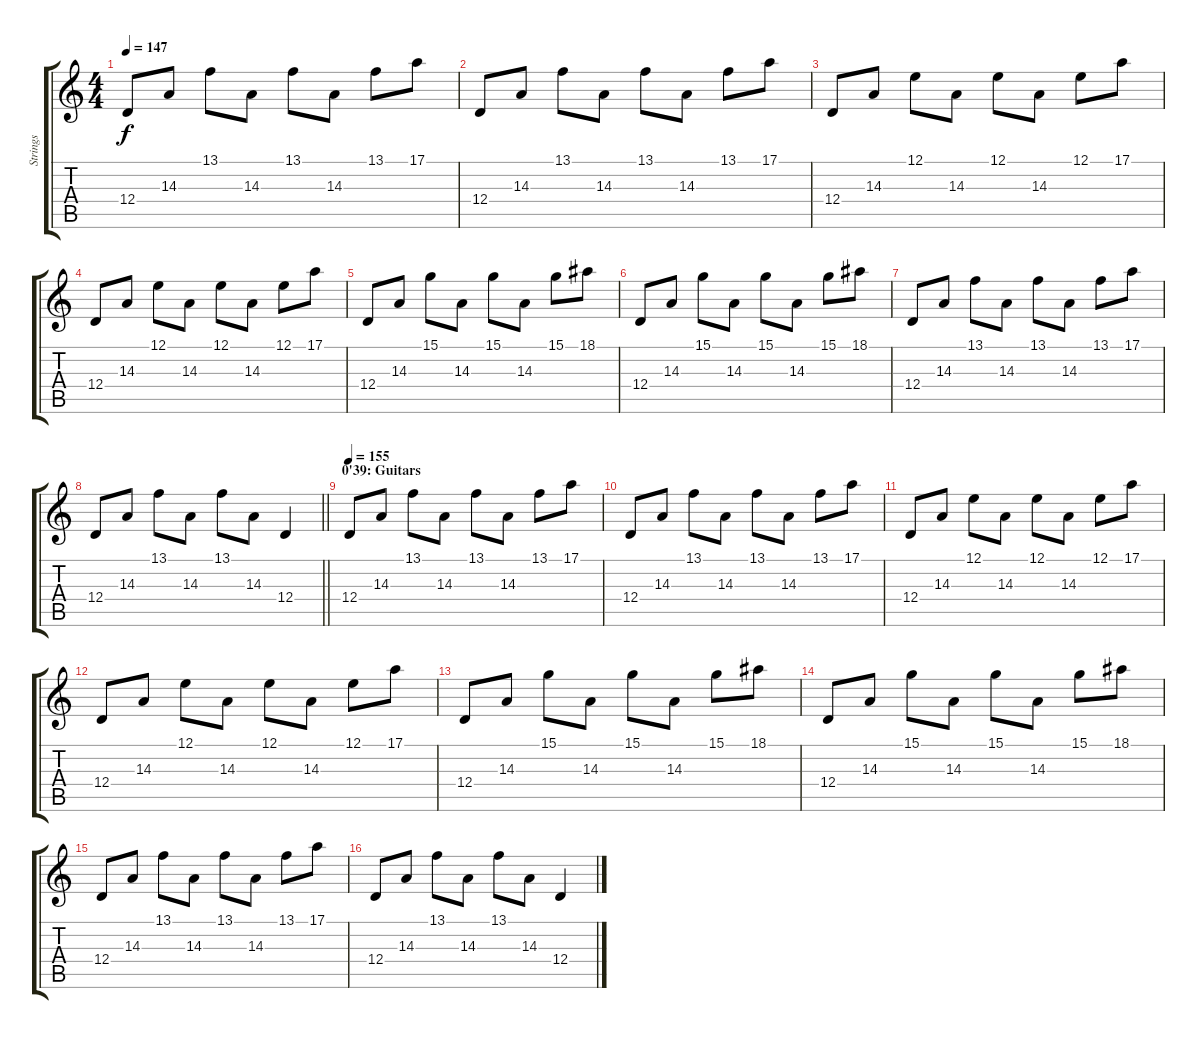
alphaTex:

\track ("Strings" "Strings") {instrument stringensemble1}
\staff {score tabs}
\tuning (E4 B3 G3 D3 A2 E2) {hide}
\ts (4 4)
\tempo 147
\clef g2
\ks c
12.4.8{dy f} 14.3.8 13.1.8 14.3.8 13.1.8 14.3.8 13.1.8 17.1.8 |
12.4.8 14.3.8 13.1.8 14.3.8 13.1.8 14.3.8 13.1.8 17.1.8 |
12.4.8 14.3.8 12.1.8 14.3.8 12.1.8 14.3.8 12.1.8 17.1.8 |
12.4.8 14.3.8 12.1.8 14.3.8 12.1.8 14.3.8 12.1.8 17.1.8 |
12.4.8 14.3.8 15.1.8 14.3.8 15.1.8 14.3.8 15.1.8 18.1.8 |
12.4.8 14.3.8 15.1.8 14.3.8 15.1.8 14.3.8 15.1.8 18.1.8 |
12.4.8 14.3.8 13.1.8 14.3.8 13.1.8 14.3.8 13.1.8 17.1.8 |
\barLineRight lightlight
12.4.8 14.3.8 13.1.8 14.3.8 13.1.8 14.3.8 12.4.4 |
\section ("" "0'39: Guitars")
\tempo 155
12.4.8 14.3.8 13.1.8 14.3.8 13.1.8 14.3.8 13.1.8 17.1.8 |
12.4.8 14.3.8 13.1.8 14.3.8 13.1.8 14.3.8 13.1.8 17.1.8 |
12.4.8 14.3.8 12.1.8 14.3.8 12.1.8 14.3.8 12.1.8 17.1.8 |
12.4.8 14.3.8 12.1.8 14.3.8 12.1.8 14.3.8 12.1.8 17.1.8 |
12.4.8 14.3.8 15.1.8 14.3.8 15.1.8 14.3.8 15.1.8 18.1.8 |
12.4.8 14.3.8 15.1.8 14.3.8 15.1.8 14.3.8 15.1.8 18.1.8 |
12.4.8 14.3.8 13.1.8 14.3.8 13.1.8 14.3.8 13.1.8 17.1.8 |
12.4.8 14.3.8 13.1.8 14.3.8 13.1.8 14.3.8 12.4.4
